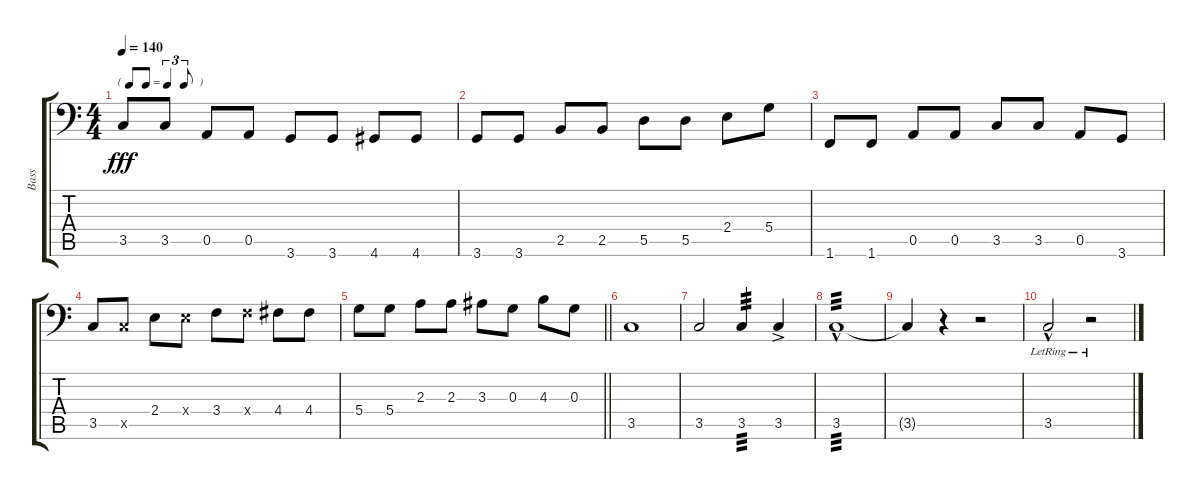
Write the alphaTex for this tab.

\track ("Bass" "Bass") {instrument acousticguitarnylon}
\staff {score tabs}
\tuning (E4 B3 G2 D2 A1 E1) {hide}
\ts (4 4)
\tf triplet8th
\tempo 140
\clef f4
\ks c
3.5.8{dy fff} 3.5.8 0.5.8 0.5.8 3.6.8 3.6.8 4.6.8 4.6.8 |
3.6.8 3.6.8 2.5.8 2.5.8 5.5.8 5.5.8 2.4.8 5.4.8 |
1.6.8 1.6.8 0.5.8 0.5.8 3.5.8 3.5.8 0.5.8 3.6.8 |
3.5.8 3.5{x}.8 2.4.8 2.4{x}.8 3.4.8 3.4{x}.8 4.4.8 4.4.8 |
\barLineRight lightlight
5.4.8 5.4.8 2.3.8 2.3.8 3.3.8 0.3.8 4.3.8 0.3.8 |
3.5.1 |
3.5.2 3.5.4{tp 3} 3.5{ac}.4 |
3.5{hac}.1{tp 3} |
3.5{t}.4 r.4 r.2 |
3.5{hac lr}.2 r.2
